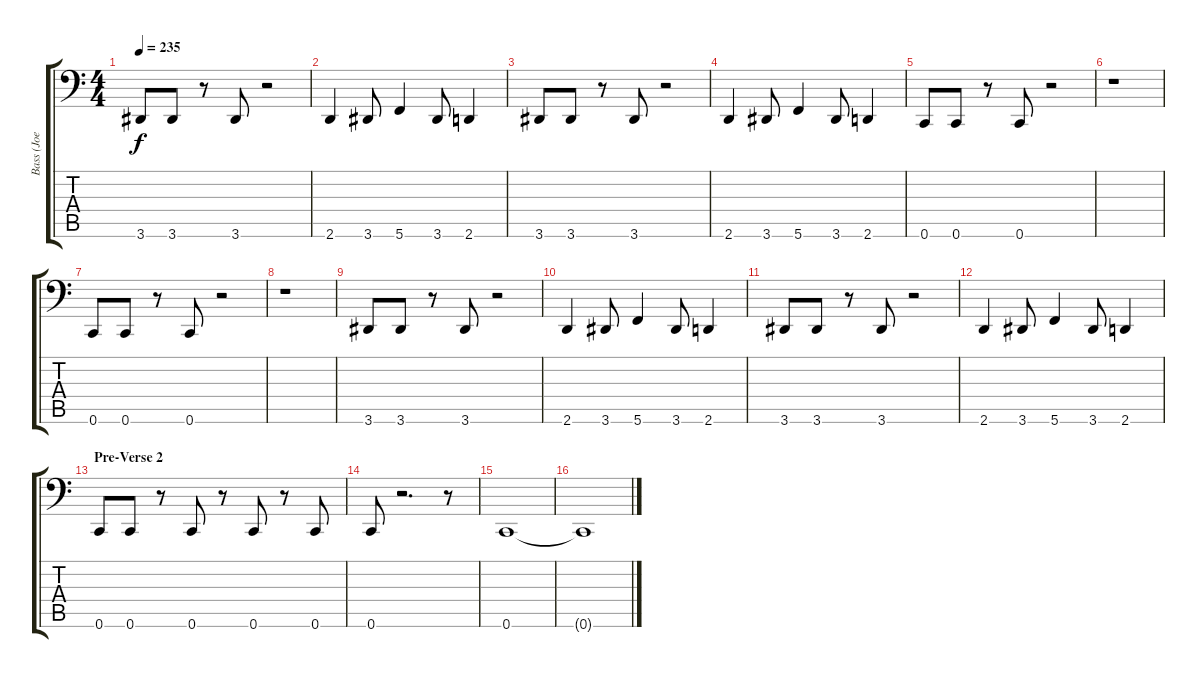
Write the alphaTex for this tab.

\track ("Bass (Joe P.)" "Bass (Joe ") {instrument electricbasspick}
\staff {score tabs}
\tuning (D3 A2 F2 C2 G1 C1) {hide}
\ts (4 4)
\tempo 235
\clef f4
\ks c
3.6.8{dy f} 3.6.8 r.8 3.6.8 r.2 |
2.6.4 3.6.8 5.6.4 3.6.8 2.6.4 |
3.6.8 3.6.8 r.8 3.6.8 r.2 |
2.6.4 3.6.8 5.6.4 3.6.8 2.6.4 |
0.6.8 0.6.8 r.8 0.6.8 r.2 |
r.1 |
0.6.8 0.6.8 r.8 0.6.8 r.2 |
r.1 |
3.6.8 3.6.8 r.8 3.6.8 r.2 |
2.6.4 3.6.8 5.6.4 3.6.8 2.6.4 |
3.6.8 3.6.8 r.8 3.6.8 r.2 |
2.6.4 3.6.8 5.6.4 3.6.8 2.6.4 |
\section ("" "Pre-Verse 2")
0.6.8 0.6.8 r.8 0.6.8 r.8 0.6.8 r.8 0.6.8 |
0.6.8 r.2{d} r.8 |
0.6.1 |
0.6{t}.1
